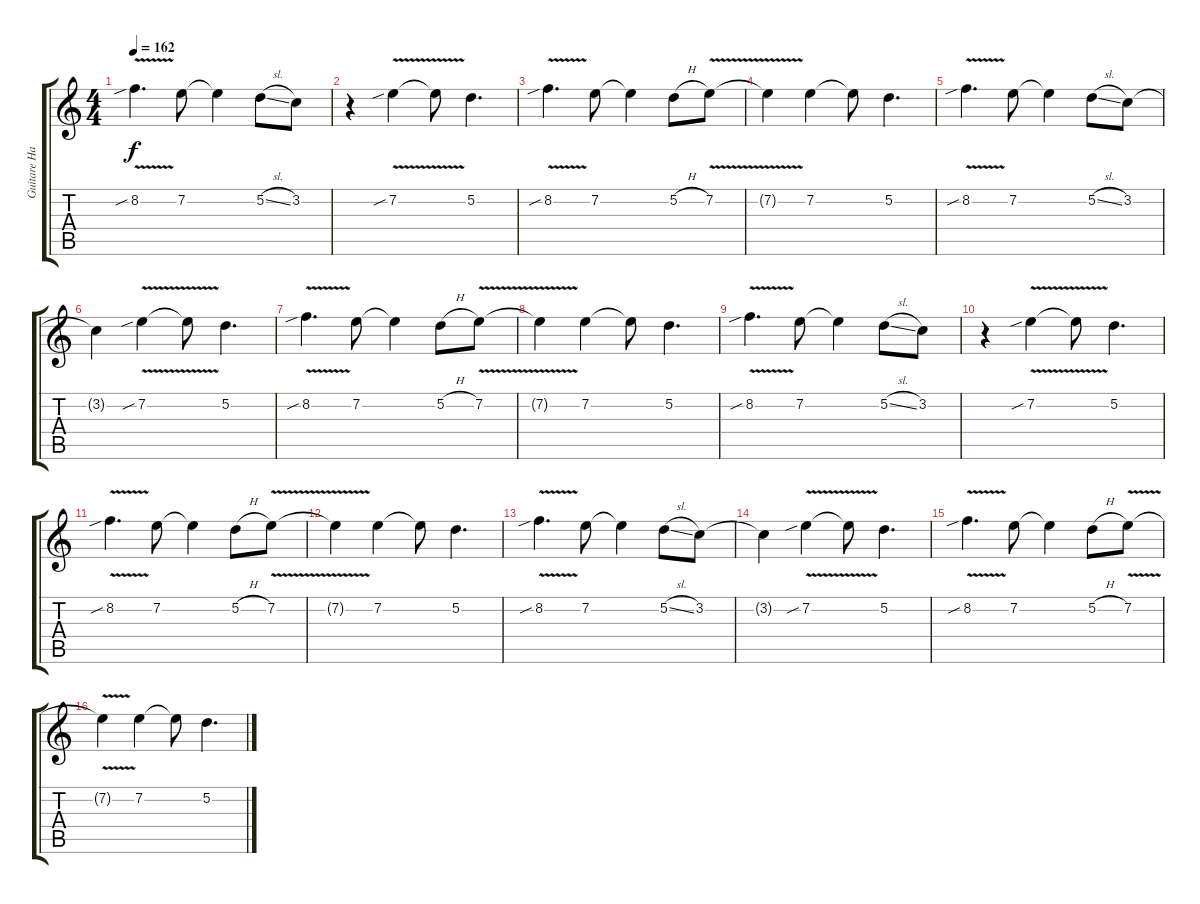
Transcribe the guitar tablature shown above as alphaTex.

\track ("Guitare Harmonique 3" "Guitare Ha") {instrument distortionguitar}
\staff {score tabs}
\tuning (D4 A3 F3 C3 G2 C2) {hide}
\ts (4 4)
\tempo 162
\clef g2
\ks c
8.2{v sib}.4{d dy f} 7.2.8 7.2{t}.4 5.2{sl}.8 3.2.8 |
r.4 7.2{v sib}.4 7.2{t}.8 5.2.4{d} |
8.2{v sib}.4{d} 7.2.8 7.2{t}.4 5.2{h}.8 7.2{v}.8 |
7.2{t}.4 7.2.4 7.2{t}.8 5.2.4{d} |
8.2{v sib}.4{d} 7.2.8 7.2{t}.4 5.2{sl}.8 3.2.8 |
3.2{t}.4 7.2{v sib}.4 7.2{t}.8 5.2.4{d} |
8.2{v sib}.4{d} 7.2.8 7.2{t}.4 5.2{h}.8 7.2{v}.8 |
7.2{t}.4 7.2.4 7.2{t}.8 5.2.4{d} |
8.2{v sib}.4{d} 7.2.8 7.2{t}.4 5.2{sl}.8 3.2.8 |
r.4 7.2{v sib}.4 7.2{t}.8 5.2.4{d} |
8.2{v sib}.4{d} 7.2.8 7.2{t}.4 5.2{h}.8 7.2{v}.8 |
7.2{t}.4 7.2.4 7.2{t}.8 5.2.4{d} |
8.2{v sib}.4{d} 7.2.8 7.2{t}.4 5.2{sl}.8 3.2.8 |
3.2{t}.4 7.2{v sib}.4 7.2{t}.8 5.2.4{d} |
8.2{v sib}.4{d} 7.2.8 7.2{t}.4 5.2{h}.8 7.2{v}.8 |
7.2{t}.4 7.2.4 7.2{t}.8 5.2.4{d}
